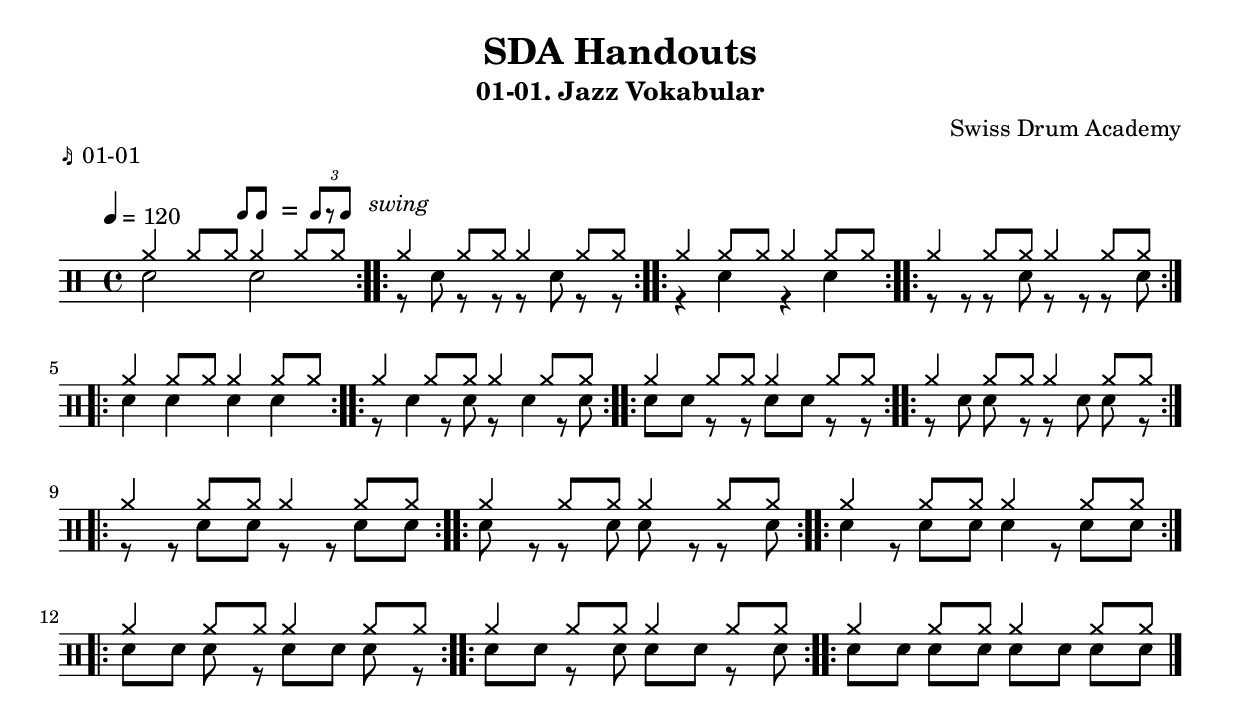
%%{ <%page args='section'/> %%}

% if section=='version':
\version "2.18.2"
% endif

% if section=='header':
\header
{
	title = "SDA Handouts"
	subtitle = "01-01. Jazz Vokabular"
	composer = "Swiss Drum Academy"
	piece = \markup { \char ##x266B "01-01" }
}

\tocItem \markup "Jazz Vokabular"

% endif

% if section=='body':
\include "../common/common-defs.ily"


reps = 4

main = \drummode
{
	<<
		\new DrumVoice {
			\voiceOne
			\repeat volta \reps { \repeat unfold 14 { \swingRideBar } }
		}
		\new DrumVoice {
			\voiceTwo

			\repeat volta \reps { \repeat unfold 2 { sn2 } }
			\repeat volta \reps { \repeat unfold 2 { \scaleDurations 2/3 { r8*2 sn8 r8*2 r8 } } }
			\repeat volta \reps { \repeat unfold 2 { r4 sn4 } }
			\repeat volta \reps { \repeat unfold 2 { \scaleDurations 2/3 { r8*2 r8 r8*2 sn8 } } }
			\repeat volta \reps { \repeat unfold 2 { sn4 sn4 } }
			\repeat volta \reps { \repeat unfold 2 { \scaleDurations 2/3 { r8*2 sn4 r8 sn8 } } }
			\repeat volta \reps { \repeat unfold 2 { \scaleDurations 2/3 { sn8*2 sn8 r8*2 r8 } } }
			\repeat volta \reps { \repeat unfold 2 { \scaleDurations 2/3 { r8*2 sn8 sn8*2 r8 } } }
			\repeat volta \reps { \repeat unfold 2 { \scaleDurations 2/3 { r8*2 r8 sn8*2 sn8 } } }
			\repeat volta \reps { \repeat unfold 2 { \scaleDurations 2/3 { sn8*2 r8 r8*2 sn8 } } }
			\repeat volta \reps { \repeat unfold 2 { \scaleDurations 2/3 { sn4 r8 sn8*2 sn8 } } }
			\repeat volta \reps { \repeat unfold 2 { \scaleDurations 2/3 { sn8*2 sn8 sn8*2 r8 } } }
			\repeat volta \reps { \repeat unfold 2 { \scaleDurations 2/3 { sn8*2 sn8 r8*2 sn8 } } }
			\repeat volta \reps { \repeat unfold 2 { \scaleDurations 2/3 { sn8*2 sn8 sn8*2 sn8 } } }
		}
	>>
}
% endif

% if section=='bookpart-contents':
\score {
	\drums {
		\tempo 4=120
	
		\swingMarkup
	
		\main
		\break
	
		\bar "|."
	}

	\layout { }
}
% endif

% if section=='midi':

\score
{
	\unfoldRepeats
	{
		\drums
		{
			\tempo 4=100
			\ticktock
			\drummode
			{
				<<
					\new DrumVoice {
						\voiceOne
						\repeat unfold 36 { \ticktock }
					}
					\new DrumVoice {
						\voiceTwo
						\main
					}
				>>
			}
		}
	}
	\midi {
	}
}
% endif
